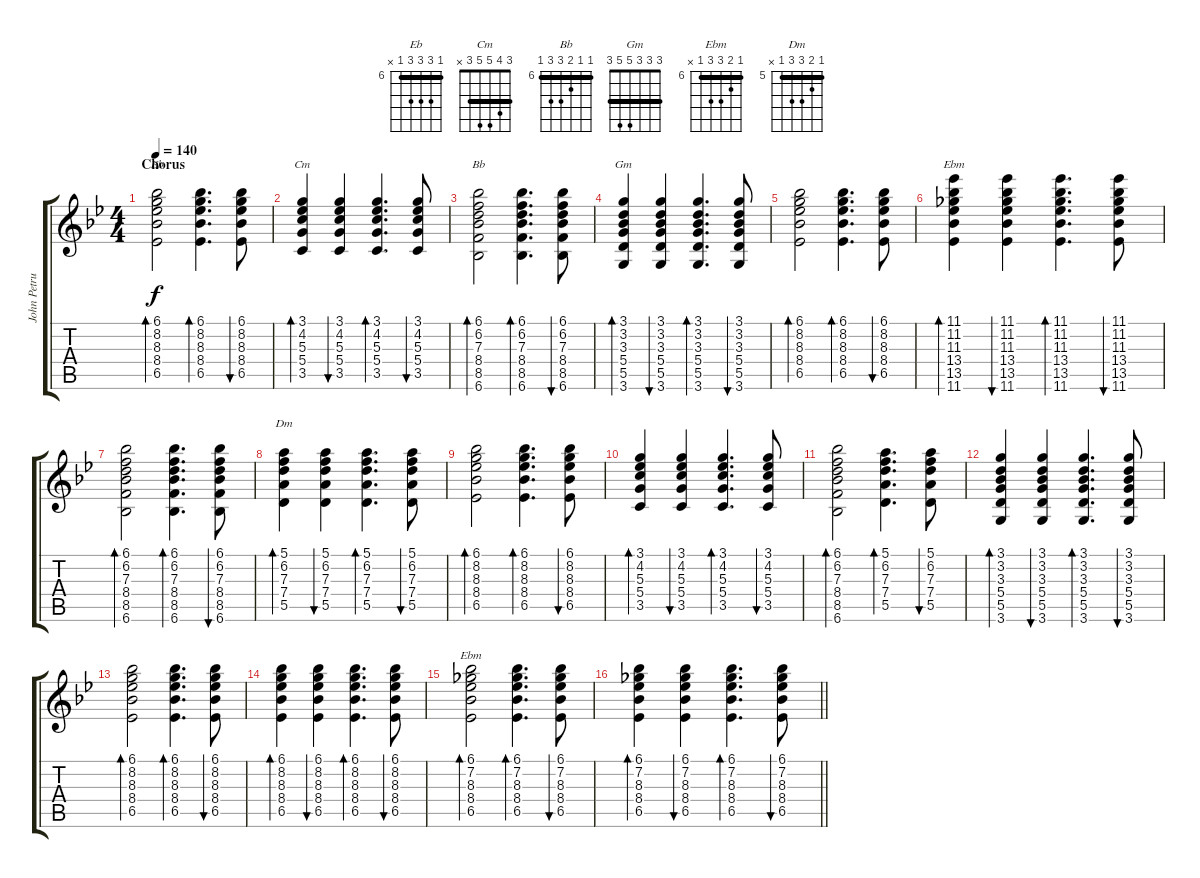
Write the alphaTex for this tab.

\track ("John Petrucci" "John Petru") {instrument acousticguitarsteel}
\staff {score tabs}
\tuning (E4 B3 G3 D3 A2 E2) {hide}
\chord ("Eb" 6 8 8 8 6 x) {firstfret 6 barre 6}
\chord ("Cm" 3 4 5 5 3 x) {barre 3}
\chord ("Bb" 6 6 7 8 8 6) {firstfret 6 barre 6}
\chord ("Gm" 3 3 3 5 5 3) {barre 3}
\chord ("Ebm" 11 11 11 13 13 11) {firstfret 11 barre 11}
\chord ("Dm" 5 6 7 7 5 x) {firstfret 5 barre 5}
\chord ("Ebm" 6 7 8 8 6 x) {firstfret 6 barre 6}
\ts (4 4)
\section ("" "Chorus")
\tempo 140
\clef g2
\ks bb
(6.1 8.2 8.3 8.4 6.5).2{bd 60 ch "Eb" dy f} (6.1 8.2 8.3 8.4 6.5).4{d bd 60} (6.1 8.2 8.3 8.4 6.5).8{bu 60} |
(3.1 4.2 5.3 5.4 3.5).4{bd 60 ch "Cm"} (3.1 4.2 5.3 5.4 3.5).4{bu 60} (3.1 4.2 5.3 5.4 3.5).4{d bd 60} (3.1 4.2 5.3 5.4 3.5).8{bu 60} |
(6.1 6.2 7.3 8.4 8.5 6.6).2{bd 60 ch "Bb"} (6.1 6.2 7.3 8.4 8.5 6.6).4{d bd 60} (6.1 6.2 7.3 8.4 8.5 6.6).8{bu 60} |
(3.1 3.2 3.3 5.4 5.5 3.6).4{bd 60 ch "Gm"} (3.1 3.2 3.3 5.4 5.5 3.6).4{bu 60} (3.1 3.2 3.3 5.4 5.5 3.6).4{d bd 60} (3.1 3.2 3.3 5.4 5.5 3.6).8{bu 60} |
(6.1 8.2 8.3 8.4 6.5).2{bd 60} (6.1 8.2 8.3 8.4 6.5).4{d bd 60} (6.1 8.2 8.3 8.4 6.5).8{bu 60} |
(11.1 11.2 11.3 13.4 13.5 11.6).4{bd 60 ch "Ebm"} (11.1 11.2 11.3 13.4 13.5 11.6).4{bu 60} (11.1 11.2 11.3 13.4 13.5 11.6).4{d bd 60} (11.1 11.2 11.3 13.4 13.5 11.6).8{bu 60} |
(6.1 6.2 7.3 8.4 8.5 6.6).2{bd 60} (6.1 6.2 7.3 8.4 8.5 6.6).4{d bd 60} (6.1 6.2 7.3 8.4 8.5 6.6).8{bu 60} |
(5.1 6.2 7.3 7.4 5.5).4{bd 60 ch "Dm"} (5.1 6.2 7.3 7.4 5.5).4{bu 60} (5.1 6.2 7.3 7.4 5.5).4{d bd 60} (5.1 6.2 7.3 7.4 5.5).8{bu 60} |
(6.1 8.2 8.3 8.4 6.5).2{bd 60} (6.1 8.2 8.3 8.4 6.5).4{d bd 60} (6.1 8.2 8.3 8.4 6.5).8{bu 60} |
(3.1 4.2 5.3 5.4 3.5).4{bd 60} (3.1 4.2 5.3 5.4 3.5).4{bu 60} (3.1 4.2 5.3 5.4 3.5).4{d bd 60} (3.1 4.2 5.3 5.4 3.5).8{bu 60} |
(6.1 6.2 7.3 8.4 8.5 6.6).2{bd 60} (5.1 6.2 7.3 7.4 5.5).4{d bd 60} (5.1 6.2 7.3 7.4 5.5).8{bu 60} |
(3.1 3.2 3.3 5.4 5.5 3.6).4{bd 60} (3.1 3.2 3.3 5.4 5.5 3.6).4{bu 60} (3.1 3.2 3.3 5.4 5.5 3.6).4{d bd 60} (3.1 3.2 3.3 5.4 5.5 3.6).8{bu 60} |
(6.1 8.2 8.3 8.4 6.5).2{bd 60} (6.1 8.2 8.3 8.4 6.5).4{d bd 60} (6.1 8.2 8.3 8.4 6.5).8{bu 60} |
(6.1 8.2 8.3 8.4 6.5).4{bd 60} (6.1 8.2 8.3 8.4 6.5).4{bu 60} (6.1 8.2 8.3 8.4 6.5).4{d bd 60} (6.1 8.2 8.3 8.4 6.5).8{bu 60} |
(6.1 7.2 8.3 8.4 6.5).2{bd 60 ch "Ebm"} (6.1 7.2 8.3 8.4 6.5).4{d bd 60} (6.1 7.2 8.3 8.4 6.5).8{bu 60} |
\barLineRight lightlight
(6.1 7.2 8.3 8.4 6.5).4{bd 60} (6.1 7.2 8.3 8.4 6.5).4{bu 60} (6.1 7.2 8.3 8.4 6.5).4{d bd 60} (6.1 7.2 8.3 8.4 6.5).8{bu 60}
